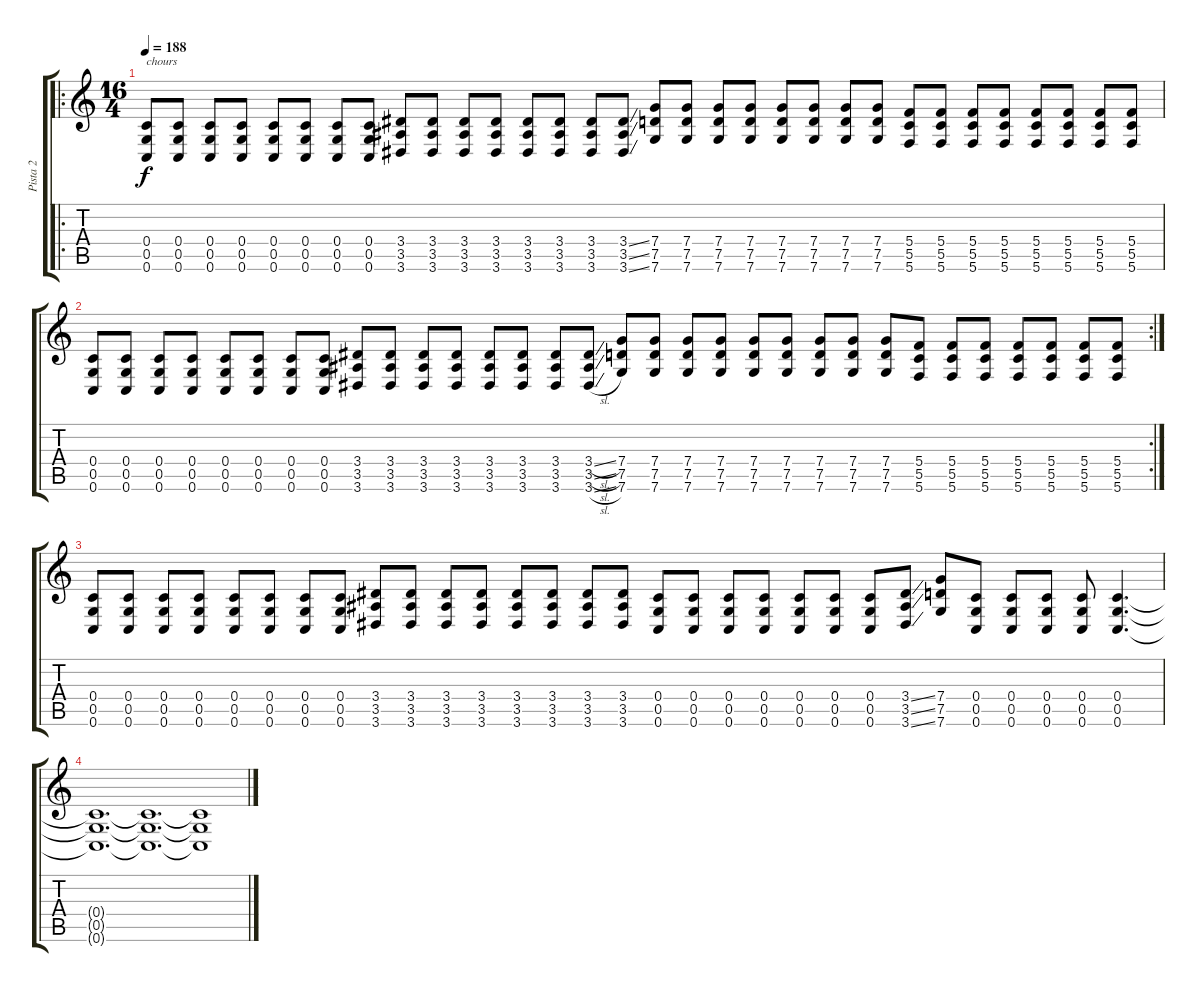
\track ("Pista 2" "Pista 2") {instrument distortionguitar}
\staff {score tabs}
\tuning (D4 A3 F3 C3 G2 C2) {hide}
\ro
\ts (16 4)
\tempo 188
\clef g2
\ks c
(0.4 0.5 0.6).8{txt "chours" dy f} (0.4 0.5 0.6).8 (0.4 0.5 0.6).8 (0.4 0.5 0.6).8 (0.4 0.5 0.6).8 (0.4 0.5 0.6).8 (0.4 0.5 0.6).8 (0.4 0.5 0.6).8 (3.4 3.5 3.6).8 (3.4 3.5 3.6).8 (3.4 3.5 3.6).8 (3.4 3.5 3.6).8 (3.4 3.5 3.6).8 (3.4 3.5 3.6).8 (3.4 3.5 3.6).8 (3.4{ss} 3.5{ss} 3.6{ss}).8 (7.4 7.5 7.6).8 (7.4 7.5 7.6).8 (7.4 7.5 7.6).8 (7.4 7.5 7.6).8 (7.4 7.5 7.6).8 (7.4 7.5 7.6).8 (7.4 7.5 7.6).8 (7.4 7.5 7.6).8 (5.4 5.5 5.6).8 (5.4 5.5 5.6).8 (5.4 5.5 5.6).8 (5.4 5.5 5.6).8 (5.4 5.5 5.6).8 (5.4 5.5 5.6).8 (5.4 5.5 5.6).8 (5.4 5.5 5.6).8 |
\rc 2
(0.4 0.5 0.6).8 (0.4 0.5 0.6).8 (0.4 0.5 0.6).8 (0.4 0.5 0.6).8 (0.4 0.5 0.6).8 (0.4 0.5 0.6).8 (0.4 0.5 0.6).8 (0.4 0.5 0.6).8 (3.4 3.5 3.6).8 (3.4 3.5 3.6).8 (3.4 3.5 3.6).8 (3.4 3.5 3.6).8 (3.4 3.5 3.6).8 (3.4 3.5 3.6).8 (3.4 3.5 3.6).8 (3.4{sl} 3.5{sl} 3.6{sl}).8 (7.4 7.5 7.6).8 (7.4 7.5 7.6).8 (7.4 7.5 7.6).8 (7.4 7.5 7.6).8 (7.4 7.5 7.6).8 (7.4 7.5 7.6).8 (7.4 7.5 7.6).8 (7.4 7.5 7.6).8 (7.4 7.5 7.6).8 (5.4 5.5 5.6).8 (5.4 5.5 5.6).8 (5.4 5.5 5.6).8 (5.4 5.5 5.6).8 (5.4 5.5 5.6).8 (5.4 5.5 5.6).8 (5.4 5.5 5.6).8 |
(0.4 0.5 0.6).8 (0.4 0.5 0.6).8 (0.4 0.5 0.6).8 (0.4 0.5 0.6).8 (0.4 0.5 0.6).8 (0.4 0.5 0.6).8 (0.4 0.5 0.6).8 (0.4 0.5 0.6).8 (3.4 3.5 3.6).8 (3.4 3.5 3.6).8 (3.4 3.5 3.6).8 (3.4 3.5 3.6).8 (3.4 3.5 3.6).8 (3.4 3.5 3.6).8 (3.4 3.5 3.6).8 (3.4 3.5 3.6).8 (0.4 0.5 0.6).8 (0.4 0.5 0.6).8 (0.4 0.5 0.6).8 (0.4 0.5 0.6).8 (0.4 0.5 0.6).8 (0.4 0.5 0.6).8 (0.4 0.5 0.6).8 (3.4{ss} 3.5{ss} 3.6{ss}).8 (7.4 7.5 7.6).8 (0.4 0.5 0.6).8 (0.4 0.5 0.6).8 (0.4 0.5 0.6).8 (0.4 0.5 0.6).8 (0.4 0.5 0.6).4{d} |
(0.4{t} 0.5{t} 0.6{t}).1{d} (0.4{t} 0.5{t} 0.6{t}).1{d} (0.4{t} 0.5{t} 0.6{t}).1
